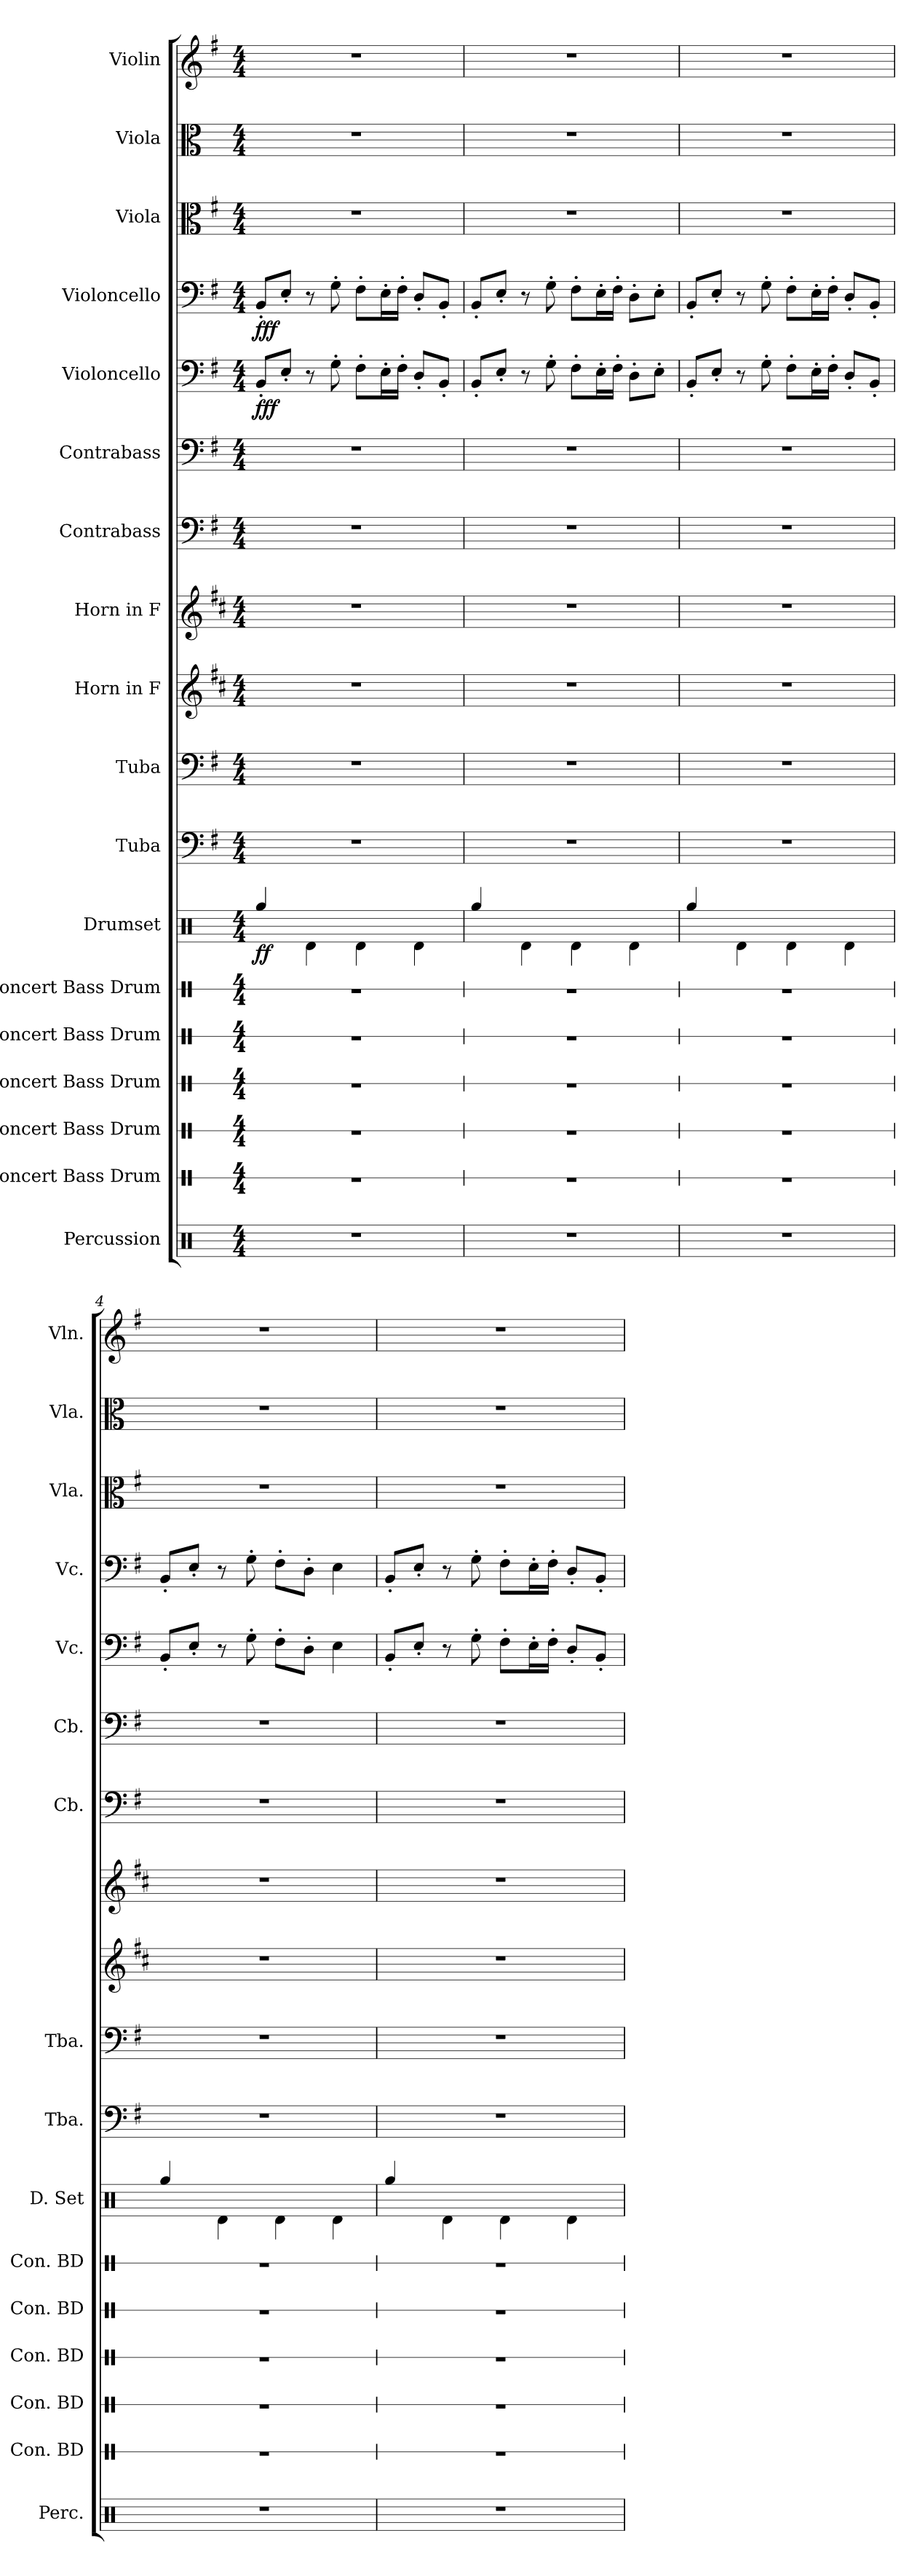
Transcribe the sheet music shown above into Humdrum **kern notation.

**kern	**kern	**kern	**kern	**kern	**kern	**kern	**dynam	**kern	**kern	**kern	**kern	**kern	**kern	**kern	**dynam	**kern	**dynam	**kern	**kern	**kern
*part18	*part17	*part16	*part15	*part14	*part13	*part12	*part12	*part11	*part10	*part9	*part8	*part7	*part6	*part5	*part5	*part4	*part4	*part3	*part2	*part1
*staff18	*staff17	*staff16	*staff15	*staff14	*staff13	*staff12	*staff12	*staff11	*staff10	*staff9	*staff8	*staff7	*staff6	*staff5	*staff5	*staff4	*staff4	*staff3	*staff2	*staff1
*I"Percussion	*I"Concert Bass Drum	*I"Concert Bass Drum	*I"Concert Bass Drum	*I"Concert Bass Drum	*I"Concert Bass Drum	*I"Drumset	*	*I"Tuba	*I"Tuba	*I"Horn in F	*I"Horn in F	*I"Contrabass	*I"Contrabass	*I"Violoncello	*	*I"Violoncello	*	*I"Viola	*I"Viola	*I"Violin
*I'Perc.	*I'Con. BD	*I'Con. BD	*I'Con. BD	*I'Con. BD	*I'Con. BD	*I'D. Set	*	*I'Tba.	*I'Tba.	*	*	*I'Cb.	*I'Cb.	*I'Vc.	*	*I'Vc.	*	*I'Vla.	*I'Vla.	*I'Vln.
*	*stria1	*stria1	*stria1	*stria1	*stria1	*	*	*	*	*	*	*	*	*	*	*	*	*	*	*
*clefX	*clefX	*clefX	*clefX	*clefX	*clefX	*clefX	*	*clefF4	*clefF4	*clefG2	*clefG2	*clefF4	*clefF4	*clefF4	*	*clefF4	*	*clefC3	*clefC3	*clefG2
*	*	*	*	*	*	*	*	*	*	*ITrd4c7	*ITrd4c7	*ITrd7c12	*ITrd7c12	*	*	*	*	*	*	*
*k[]	*k[]	*k[]	*k[]	*k[]	*k[]	*k[]	*	*k[f#]	*k[f#]	*k[f#]	*k[f#]	*k[f#]	*k[f#]	*k[f#]	*	*k[f#]	*	*k[f#]	*k[]	*k[f#]
*M4/4	*M4/4	*M4/4	*M4/4	*M4/4	*M4/4	*M4/4	*	*M4/4	*M4/4	*M4/4	*M4/4	*M4/4	*M4/4	*M4/4	*	*M4/4	*	*M4/4	*M4/4	*M4/4
*MM144	*MM144	*MM144	*MM144	*MM144	*MM144	*MM144	*	*MM144	*MM144	*MM144	*MM144	*MM144	*MM144	*MM144	*	*MM144	*	*MM144	*MM144	*MM144
=1	=1	=1	=1	=1	=1	=1	=1	=1	=1	=1	=1	=1	=1	=1	=1	=1	=1	=1	=1	=1
!	!	!	!	!	!	!	!LO:DY:b	!	!	!	!	!	!	!	!LO:DY:b	!	!LO:DY:b	!	!	!
1r	1r	1r	1r	1r	1r	4Rgg/	ff	1r	1r	1r	1r	1r	1r	8BB'/L	fff	8BB'/L	fff	1r	1r	1r
.	.	.	.	.	.	.	.	.	.	.	.	.	.	8E'/J	.	8E'/J	.	.	.	.
.	.	.	.	.	.	4Rd\	.	.	.	.	.	.	.	8r	.	8r	.	.	.	.
.	.	.	.	.	.	.	.	.	.	.	.	.	.	8G'\	.	8G'\	.	.	.	.
.	.	.	.	.	.	4Rd\	.	.	.	.	.	.	.	8F#'\L	.	8F#'\L	.	.	.	.
.	.	.	.	.	.	.	.	.	.	.	.	.	.	16E'\L	.	16E'\L	.	.	.	.
.	.	.	.	.	.	.	.	.	.	.	.	.	.	16F#'\JJ	.	16F#'\JJ	.	.	.	.
.	.	.	.	.	.	4Rd\	.	.	.	.	.	.	.	8D'/L	.	8D'/L	.	.	.	.
.	.	.	.	.	.	.	.	.	.	.	.	.	.	8BB'/J	.	8BB'/J	.	.	.	.
=2	=2	=2	=2	=2	=2	=2	=2	=2	=2	=2	=2	=2	=2	=2	=2	=2	=2	=2	=2	=2
1r	1r	1r	1r	1r	1r	4Rgg/	.	1r	1r	1r	1r	1r	1r	8BB'/L	.	8BB'/L	.	1r	1r	1r
.	.	.	.	.	.	.	.	.	.	.	.	.	.	8E'/J	.	8E'/J	.	.	.	.
.	.	.	.	.	.	4Rd\	.	.	.	.	.	.	.	8r	.	8r	.	.	.	.
.	.	.	.	.	.	.	.	.	.	.	.	.	.	8G'\	.	8G'\	.	.	.	.
.	.	.	.	.	.	4Rd\	.	.	.	.	.	.	.	8F#'\L	.	8F#'\L	.	.	.	.
.	.	.	.	.	.	.	.	.	.	.	.	.	.	16E'\L	.	16E'\L	.	.	.	.
.	.	.	.	.	.	.	.	.	.	.	.	.	.	16F#'\JJ	.	16F#'\JJ	.	.	.	.
.	.	.	.	.	.	4Rd\	.	.	.	.	.	.	.	8D'\L	.	8D'\L	.	.	.	.
.	.	.	.	.	.	.	.	.	.	.	.	.	.	8E'\J	.	8E'\J	.	.	.	.
=3	=3	=3	=3	=3	=3	=3	=3	=3	=3	=3	=3	=3	=3	=3	=3	=3	=3	=3	=3	=3
1r	1r	1r	1r	1r	1r	4Rgg/	.	1r	1r	1r	1r	1r	1r	8BB'/L	.	8BB'/L	.	1r	1r	1r
.	.	.	.	.	.	.	.	.	.	.	.	.	.	8E'/J	.	8E'/J	.	.	.	.
.	.	.	.	.	.	4Rd\	.	.	.	.	.	.	.	8r	.	8r	.	.	.	.
.	.	.	.	.	.	.	.	.	.	.	.	.	.	8G'\	.	8G'\	.	.	.	.
.	.	.	.	.	.	4Rd\	.	.	.	.	.	.	.	8F#'\L	.	8F#'\L	.	.	.	.
.	.	.	.	.	.	.	.	.	.	.	.	.	.	16E'\L	.	16E'\L	.	.	.	.
.	.	.	.	.	.	.	.	.	.	.	.	.	.	16F#'\JJ	.	16F#'\JJ	.	.	.	.
.	.	.	.	.	.	4Rd\	.	.	.	.	.	.	.	8D'/L	.	8D'/L	.	.	.	.
.	.	.	.	.	.	.	.	.	.	.	.	.	.	8BB'/J	.	8BB'/J	.	.	.	.
=4	=4	=4	=4	=4	=4	=4	=4	=4	=4	=4	=4	=4	=4	=4	=4	=4	=4	=4	=4	=4
1r	1r	1r	1r	1r	1r	4Rgg/	.	1r	1r	1r	1r	1r	1r	8BB'/L	.	8BB'/L	.	1r	1r	1r
.	.	.	.	.	.	.	.	.	.	.	.	.	.	8E'/J	.	8E'/J	.	.	.	.
.	.	.	.	.	.	4Rd\	.	.	.	.	.	.	.	8r	.	8r	.	.	.	.
.	.	.	.	.	.	.	.	.	.	.	.	.	.	8G'\	.	8G'\	.	.	.	.
.	.	.	.	.	.	4Rd\	.	.	.	.	.	.	.	8F#'\L	.	8F#'\L	.	.	.	.
.	.	.	.	.	.	.	.	.	.	.	.	.	.	8D'\J	.	8D'\J	.	.	.	.
.	.	.	.	.	.	4Rd\	.	.	.	.	.	.	.	4E\	.	4E\	.	.	.	.
!!LO:PB:g=z
=5	=5	=5	=5	=5	=5	=5	=5	=5	=5	=5	=5	=5	=5	=5	=5	=5	=5	=5	=5	=5
1r	1r	1r	1r	1r	1r	4Rgg/	.	1r	1r	1r	1r	1r	1r	8BB'/L	.	8BB'/L	.	1r	1r	1r
.	.	.	.	.	.	.	.	.	.	.	.	.	.	8E'/J	.	8E'/J	.	.	.	.
.	.	.	.	.	.	4Rd\	.	.	.	.	.	.	.	8r	.	8r	.	.	.	.
.	.	.	.	.	.	.	.	.	.	.	.	.	.	8G'\	.	8G'\	.	.	.	.
.	.	.	.	.	.	4Rd\	.	.	.	.	.	.	.	8F#'\L	.	8F#'\L	.	.	.	.
.	.	.	.	.	.	.	.	.	.	.	.	.	.	16E'\L	.	16E'\L	.	.	.	.
.	.	.	.	.	.	.	.	.	.	.	.	.	.	16F#'\JJ	.	16F#'\JJ	.	.	.	.
.	.	.	.	.	.	4Rd\	.	.	.	.	.	.	.	8D'/L	.	8D'/L	.	.	.	.
.	.	.	.	.	.	.	.	.	.	.	.	.	.	8BB'/J	.	8BB'/J	.	.	.	.
=	=	=	=	=	=	=	=	=	=	=	=	=	=	=	=	=	=	=	=	=
*-	*-	*-	*-	*-	*-	*-	*-	*-	*-	*-	*-	*-	*-	*-	*-	*-	*-	*-	*-	*-
